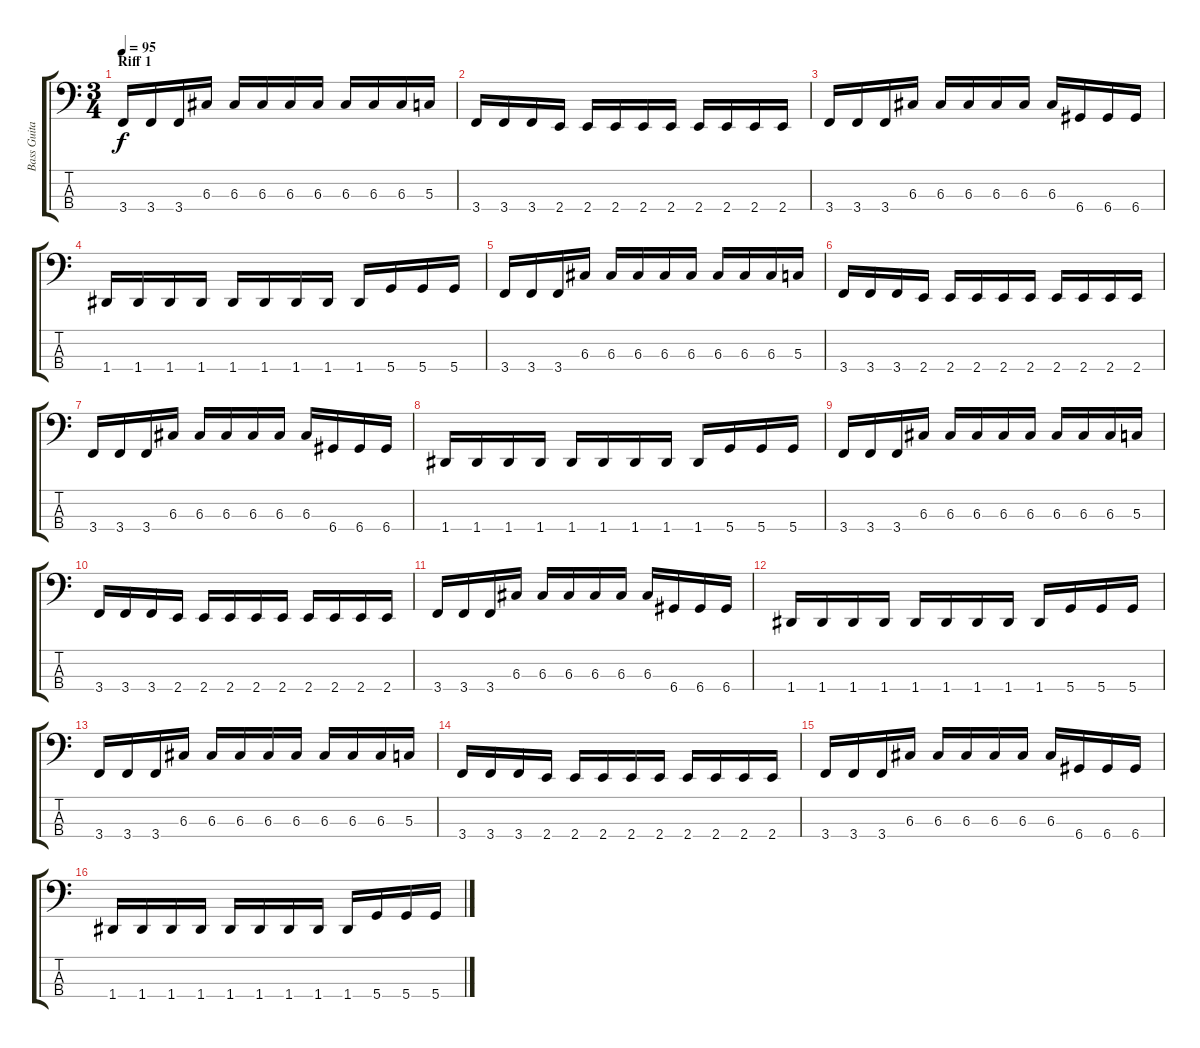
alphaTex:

\track ("Bass Guitar" "Bass Guita") {instrument electricbasspick}
\staff {score tabs}
\tuning (F2 C2 G1 D1) {hide}
\ts (3 4)
\section ("" "Riff 1")
\tempo 95
\clef f4
\ks c
3.4.16{dy f} 3.4.16 3.4.16 6.3.16 6.3.16 6.3.16 6.3.16 6.3.16 6.3.16 6.3.16 6.3.16 5.3.16 |
3.4.16 3.4.16 3.4.16 2.4.16 2.4.16 2.4.16 2.4.16 2.4.16 2.4.16 2.4.16 2.4.16 2.4.16 |
3.4.16 3.4.16 3.4.16 6.3.16 6.3.16 6.3.16 6.3.16 6.3.16 6.3.16 6.4.16 6.4.16 6.4.16 |
1.4.16 1.4.16 1.4.16 1.4.16 1.4.16 1.4.16 1.4.16 1.4.16 1.4.16 5.4.16 5.4.16 5.4.16 |
3.4.16 3.4.16 3.4.16 6.3.16 6.3.16 6.3.16 6.3.16 6.3.16 6.3.16 6.3.16 6.3.16 5.3.16 |
3.4.16 3.4.16 3.4.16 2.4.16 2.4.16 2.4.16 2.4.16 2.4.16 2.4.16 2.4.16 2.4.16 2.4.16 |
3.4.16 3.4.16 3.4.16 6.3.16 6.3.16 6.3.16 6.3.16 6.3.16 6.3.16 6.4.16 6.4.16 6.4.16 |
1.4.16 1.4.16 1.4.16 1.4.16 1.4.16 1.4.16 1.4.16 1.4.16 1.4.16 5.4.16 5.4.16 5.4.16 |
3.4.16 3.4.16 3.4.16 6.3.16 6.3.16 6.3.16 6.3.16 6.3.16 6.3.16 6.3.16 6.3.16 5.3.16 |
3.4.16 3.4.16 3.4.16 2.4.16 2.4.16 2.4.16 2.4.16 2.4.16 2.4.16 2.4.16 2.4.16 2.4.16 |
3.4.16 3.4.16 3.4.16 6.3.16 6.3.16 6.3.16 6.3.16 6.3.16 6.3.16 6.4.16 6.4.16 6.4.16 |
1.4.16 1.4.16 1.4.16 1.4.16 1.4.16 1.4.16 1.4.16 1.4.16 1.4.16 5.4.16 5.4.16 5.4.16 |
3.4.16 3.4.16 3.4.16 6.3.16 6.3.16 6.3.16 6.3.16 6.3.16 6.3.16 6.3.16 6.3.16 5.3.16 |
3.4.16 3.4.16 3.4.16 2.4.16 2.4.16 2.4.16 2.4.16 2.4.16 2.4.16 2.4.16 2.4.16 2.4.16 |
3.4.16 3.4.16 3.4.16 6.3.16 6.3.16 6.3.16 6.3.16 6.3.16 6.3.16 6.4.16 6.4.16 6.4.16 |
1.4.16 1.4.16 1.4.16 1.4.16 1.4.16 1.4.16 1.4.16 1.4.16 1.4.16 5.4.16 5.4.16 5.4.16
